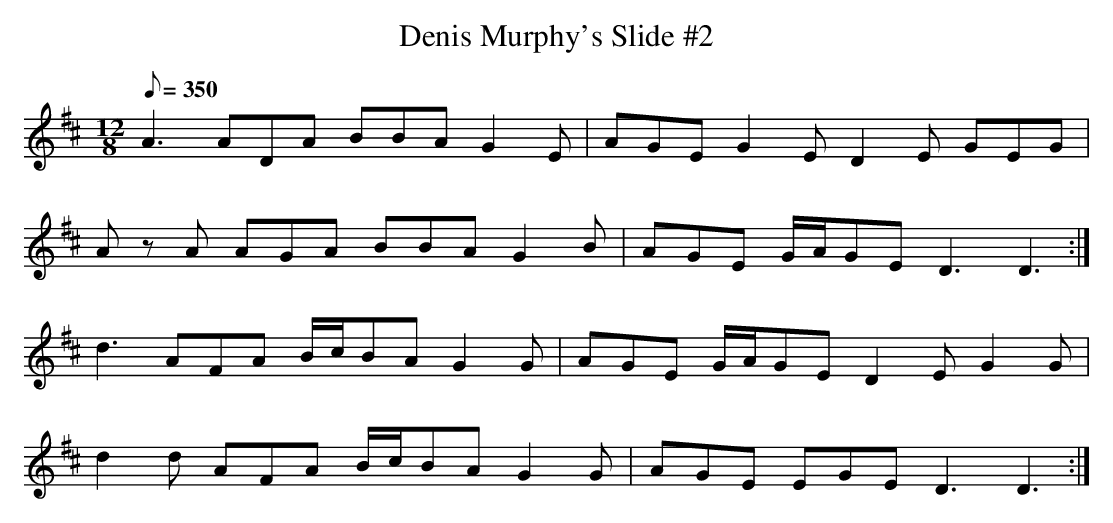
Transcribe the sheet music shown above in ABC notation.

X:1
T: Denis Murphy's Slide #2
L: 1/8
M: 12/8
Q: 350
K: D
A3 ADA BBA G2E|AGE G2E D2E GEG|
A z A AGA BBA G2B|AGE G/A/GE D3 D3 :|
d3 AFA B/c/BA G2G|AGE G/A/GE D2E G2G|
d2d AFA B/c/BA G2G|AGE EGE D3 D3 :|
